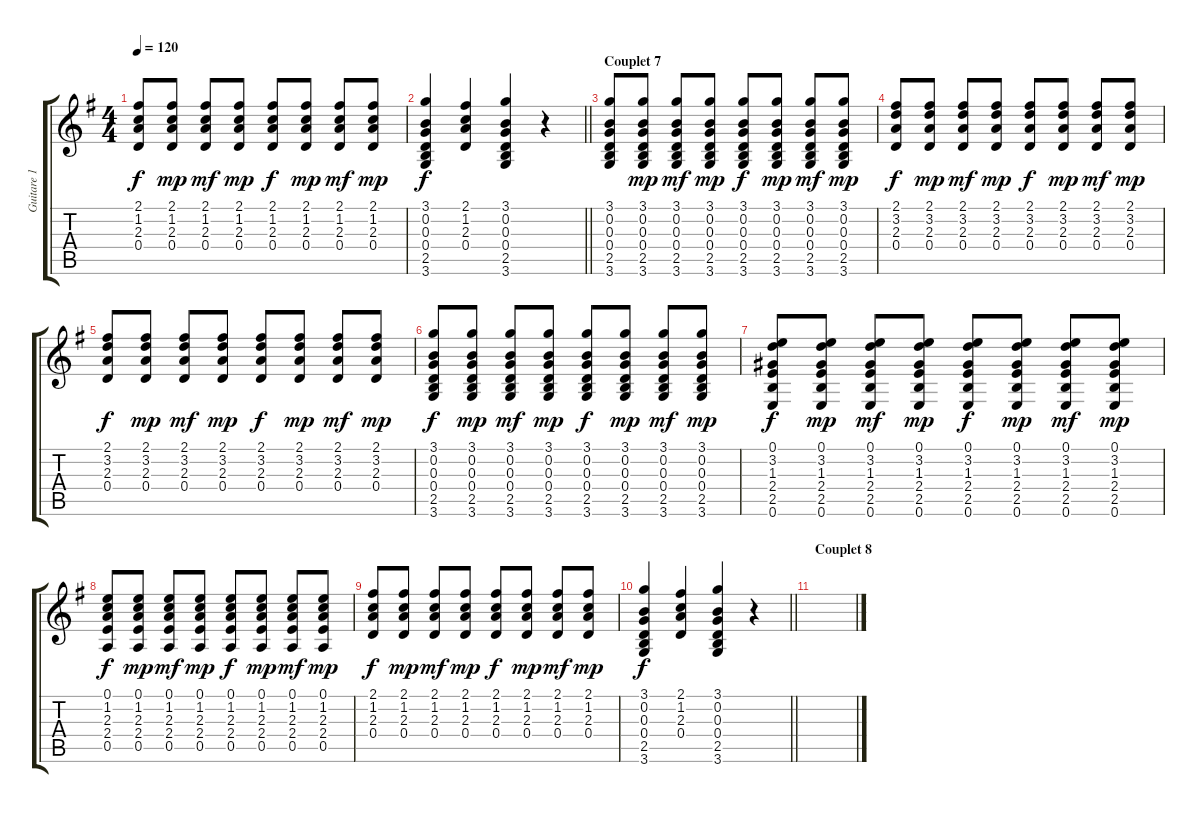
\track ("Guitare 1" "Guitare 1") {instrument acousticguitarsteel}
\staff {score tabs}
\tuning (E4 B3 G3 D3 A2 E2) {hide}
\ts (4 4)
\tempo 120
\clef g2
\ks g
(2.1 1.2 2.3 0.4).8{dy f} (2.1 1.2 2.3 0.4).8{dy mp} (2.1 1.2 2.3 0.4).8{dy mf} (2.1 1.2 2.3 0.4).8{dy mp} (2.1 1.2 2.3 0.4).8{dy f} (2.1 1.2 2.3 0.4).8{dy mp} (2.1 1.2 2.3 0.4).8{dy mf} (2.1 1.2 2.3 0.4).8{dy mp} |
\barLineRight lightlight
(3.1 0.2 0.3 0.4 2.5 3.6).4{dy f} (2.1 1.2 2.3 0.4).4 (3.1 0.2 0.3 0.4 2.5 3.6).4 r.4 |
\section ("" "Couplet 7")
(3.1 0.2 0.3 0.4 2.5 3.6).8 (3.1 0.2 0.3 0.4 2.5 3.6).8{dy mp} (3.1 0.2 0.3 0.4 2.5 3.6).8{dy mf} (3.1 0.2 0.3 0.4 2.5 3.6).8{dy mp} (3.1 0.2 0.3 0.4 2.5 3.6).8{dy f} (3.1 0.2 0.3 0.4 2.5 3.6).8{dy mp} (3.1 0.2 0.3 0.4 2.5 3.6).8{dy mf} (3.1 0.2 0.3 0.4 2.5 3.6).8{dy mp} |
(2.1 3.2 2.3 0.4).8{dy f} (2.1 3.2 2.3 0.4).8{dy mp} (2.1 3.2 2.3 0.4).8{dy mf} (2.1 3.2 2.3 0.4).8{dy mp} (2.1 3.2 2.3 0.4).8{dy f} (2.1 3.2 2.3 0.4).8{dy mp} (2.1 3.2 2.3 0.4).8{dy mf} (2.1 3.2 2.3 0.4).8{dy mp} |
(2.1 3.2 2.3 0.4).8{dy f} (2.1 3.2 2.3 0.4).8{dy mp} (2.1 3.2 2.3 0.4).8{dy mf} (2.1 3.2 2.3 0.4).8{dy mp} (2.1 3.2 2.3 0.4).8{dy f} (2.1 3.2 2.3 0.4).8{dy mp} (2.1 3.2 2.3 0.4).8{dy mf} (2.1 3.2 2.3 0.4).8{dy mp} |
(3.1 0.2 0.3 0.4 2.5 3.6).8{dy f} (3.1 0.2 0.3 0.4 2.5 3.6).8{dy mp} (3.1 0.2 0.3 0.4 2.5 3.6).8{dy mf} (3.1 0.2 0.3 0.4 2.5 3.6).8{dy mp} (3.1 0.2 0.3 0.4 2.5 3.6).8{dy f} (3.1 0.2 0.3 0.4 2.5 3.6).8{dy mp} (3.1 0.2 0.3 0.4 2.5 3.6).8{dy mf} (3.1 0.2 0.3 0.4 2.5 3.6).8{dy mp} |
(0.1 3.2 1.3 2.4 2.5 0.6).8{dy f} (0.1 3.2 1.3 2.4 2.5 0.6).8{dy mp} (0.1 3.2 1.3 2.4 2.5 0.6).8{dy mf} (0.1 3.2 1.3 2.4 2.5 0.6).8{dy mp} (0.1 3.2 1.3 2.4 2.5 0.6).8{dy f} (0.1 3.2 1.3 2.4 2.5 0.6).8{dy mp} (0.1 3.2 1.3 2.4 2.5 0.6).8{dy mf} (0.1 3.2 1.3 2.4 2.5 0.6).8{dy mp} |
(0.1 1.2 2.3 2.4 0.5).8{dy f} (0.1 1.2 2.3 2.4 0.5).8{dy mp} (0.1 1.2 2.3 2.4 0.5).8{dy mf} (0.1 1.2 2.3 2.4 0.5).8{dy mp} (0.1 1.2 2.3 2.4 0.5).8{dy f} (0.1 1.2 2.3 2.4 0.5).8{dy mp} (0.1 1.2 2.3 2.4 0.5).8{dy mf} (0.1 1.2 2.3 2.4 0.5).8{dy mp} |
(2.1 1.2 2.3 0.4).8{dy f} (2.1 1.2 2.3 0.4).8{dy mp} (2.1 1.2 2.3 0.4).8{dy mf} (2.1 1.2 2.3 0.4).8{dy mp} (2.1 1.2 2.3 0.4).8{dy f} (2.1 1.2 2.3 0.4).8{dy mp} (2.1 1.2 2.3 0.4).8{dy mf} (2.1 1.2 2.3 0.4).8{dy mp} |
\barLineRight lightlight
(3.1 0.2 0.3 0.4 2.5 3.6).4{dy f} (2.1 1.2 2.3 0.4).4 (3.1 0.2 0.3 0.4 2.5 3.6).4 r.4 |
\section ("" "Couplet 8")
